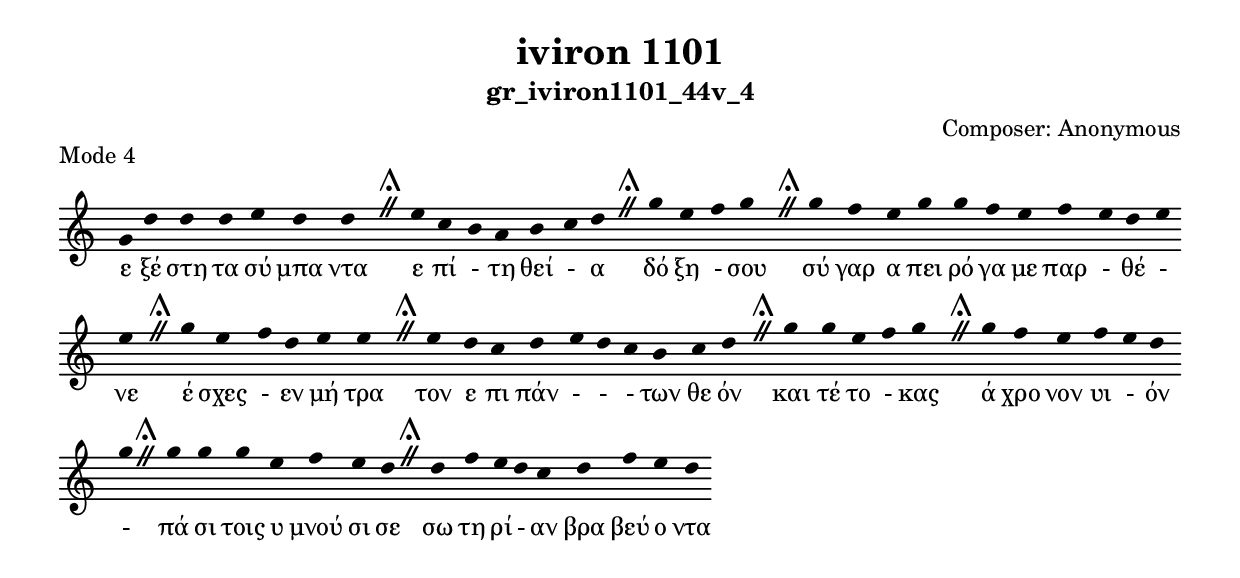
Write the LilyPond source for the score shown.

\include "gregorian.ly"

	\header {
 	  title = "iviron 1101"
	  subtitle = "gr_iviron1101_44v_4"
	  composer = "Composer: Αnonymous"
	  piece = "Mode 4"
	}

	chant = {
	  g'4 d''4 d''4 d''4 e''4 d''4 d''4 \divisioMaior
 e''4 c''4 b'4 a'4 b'4 c''4 d''4 \divisioMaior
 g''4 e''4 f''4 g''4 \divisioMaior
 g''4 f''4 e''4 g''4 g''4 f''4 e''4 f''4 e''4 d''4 e''4 e''4 \divisioMaior
 g''4 e''4 f''4 d''4 e''4 e''4 \divisioMaior
 e''4 d''4 c''4 d''4 e''4 d''4 c''4 b'4 c''4 d''4 \divisioMaior
 g''4 g''4 e''4 f''4 g''4 \divisioMaior
 g''4 f''4 e''4 f''4 e''4 d''4 g''4 \divisioMaior
 g''4 g''4 g''4 e''4 f''4 e''4 d''4 \divisioMaior
 d''4 f''4 e''4 d''4 c''4 d''4 f''4 e''4 d''4\finalis
	}

	verba = \lyricmode {ε ξέ στη τα σύ μπα ντα 
ε πί - τη θεί - α 
δό ξη - σου 
σύ γαρ α πει ρό γα με παρ - θέ - νε 
έ σχες - εν μή τρα 
τον ε πι πάν -  -  - των θε όν 
και τέ το - κας 
ά χρο νον υι - όν - 
πά σι τοις υ μνού σι σε 
σω τη ρί - αν βρα βεύ ο ντα 
	}


	\score {
	  \new Staff <<
	  \new Voice = "melody" \chant
	  \new Lyrics = "one" \lyricsto melody \verba
	  >>
	  \layout {
	    \context {
	      \Staff
	      \remove "Time_signature_engraver"
	      \remove "Bar_engraver"
	    }
	    \context {
	      \Voice
	      \remove "Stem_engraver"
	    }
	  }
	}